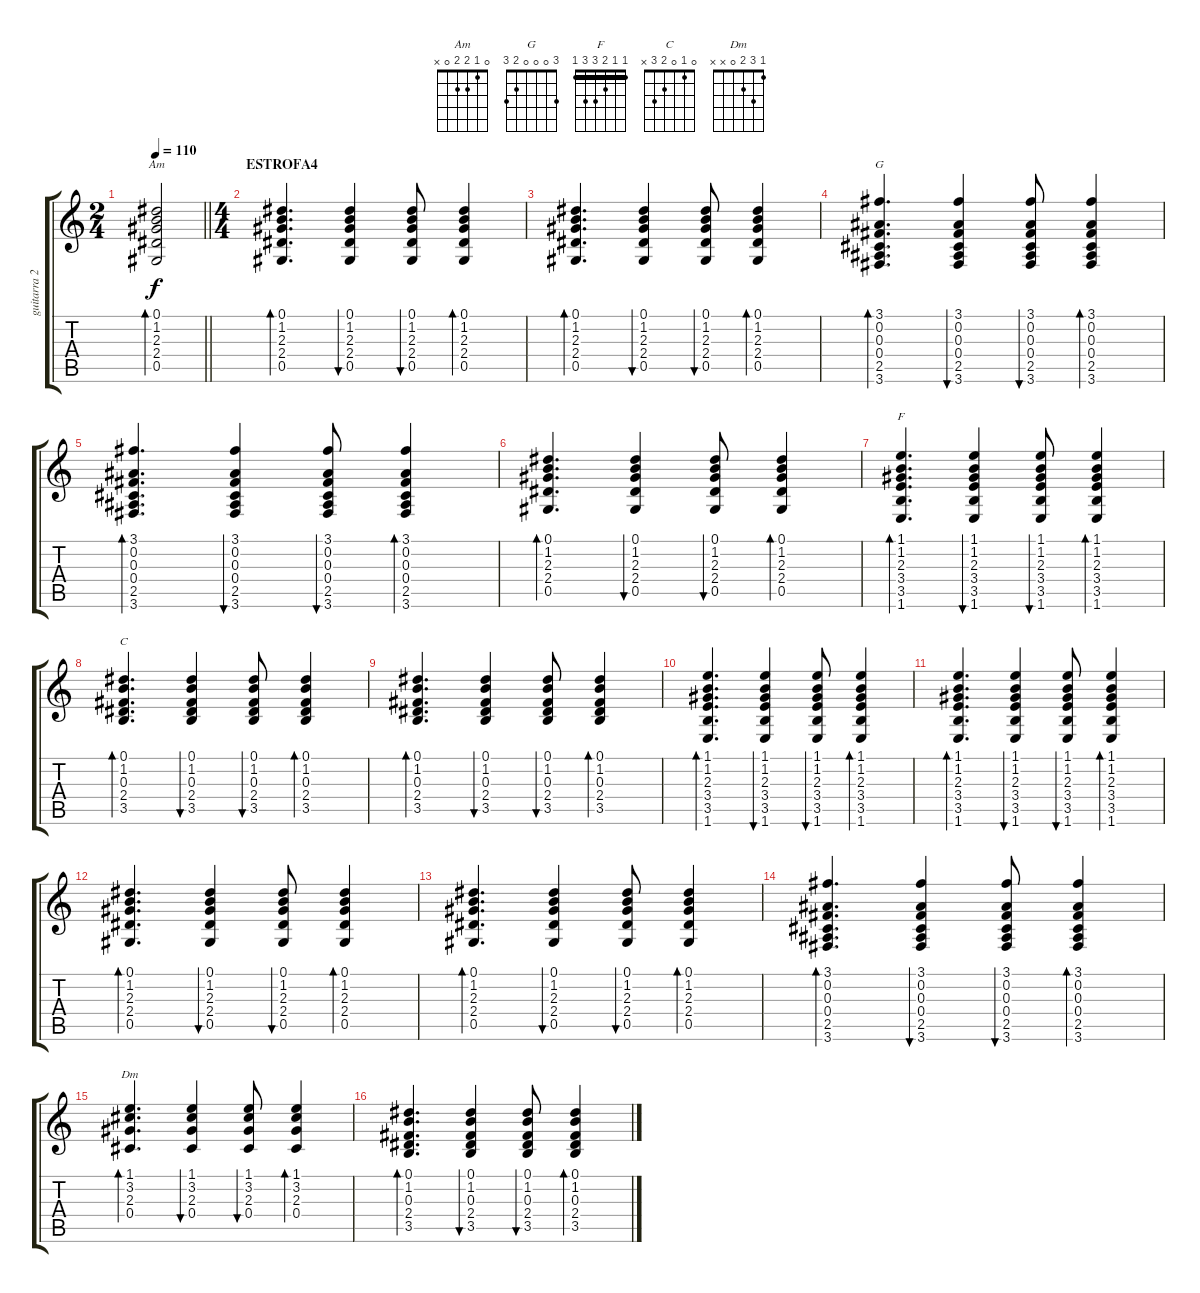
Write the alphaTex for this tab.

\track ("guitarra 2" "guitarra 2") {instrument acousticguitarsteel}
\staff {score tabs}
\tuning (Eb4 Bb3 Gb3 Db3 Ab2 Eb2) {hide}
\chord ("Am" 0 1 2 2 0 x)
\chord ("G" 3 0 0 0 2 3)
\chord ("F" 1 1 2 3 3 1) {barre 1}
\chord ("C" 0 1 0 2 3 x)
\chord ("Dm" 1 3 2 0 x x)
\ts (2 4)
\tempo 110
\clef g2
\barLineRight lightlight
\ks c
(0.1 1.2 2.3 2.4 0.5).2{bd 60 ch "Am" dy f} |
\ts (4 4)
\section ("" "ESTROFA4")
(0.1 1.2 2.3 2.4 0.5).4{d bd 60} (0.1 1.2 2.3 2.4 0.5).4{bu 60} (0.1 1.2 2.3 2.4 0.5).8{bu 60} (0.1 1.2 2.3 2.4 0.5).4{bd 60} |
(0.1 1.2 2.3 2.4 0.5).4{d bd 60} (0.1 1.2 2.3 2.4 0.5).4{bu 60} (0.1 1.2 2.3 2.4 0.5).8{bu 60} (0.1 1.2 2.3 2.4 0.5).4{bd 60} |
(3.1 0.2 0.3 0.4 2.5 3.6).4{d bd 60 ch "G"} (3.1 0.2 0.3 0.4 2.5 3.6).4{bu 60} (3.1 0.2 0.3 0.4 2.5 3.6).8{bu 60} (3.1 0.2 0.3 0.4 2.5 3.6).4{bd 60} |
(3.1 0.2 0.3 0.4 2.5 3.6).4{d bd 60} (3.1 0.2 0.3 0.4 2.5 3.6).4{bu 60} (3.1 0.2 0.3 0.4 2.5 3.6).8{bu 60} (3.1 0.2 0.3 0.4 2.5 3.6).4{bd 60} |
(0.1 1.2 2.3 2.4 0.5).4{d bd 60} (0.1 1.2 2.3 2.4 0.5).4{bu 60} (0.1 1.2 2.3 2.4 0.5).8{bu 60} (0.1 1.2 2.3 2.4 0.5).4{bd 60} |
(1.1 1.2 2.3 3.4 3.5 1.6).4{d bd 60 ch "F"} (1.1 1.2 2.3 3.4 3.5 1.6).4{bu 60} (1.1 1.2 2.3 3.4 3.5 1.6).8{bu 60} (1.1 1.2 2.3 3.4 3.5 1.6).4{bd 60} |
(0.1 1.2 0.3 2.4 3.5).4{d bd 60 ch "C"} (0.1 1.2 0.3 2.4 3.5).4{bu 60} (0.1 1.2 0.3 2.4 3.5).8{bu 60} (0.1 1.2 0.3 2.4 3.5).4{bd 60} |
(0.1 1.2 0.3 2.4 3.5).4{d bd 60} (0.1 1.2 0.3 2.4 3.5).4{bu 60} (0.1 1.2 0.3 2.4 3.5).8{bu 60} (0.1 1.2 0.3 2.4 3.5).4{bd 60} |
(1.1 1.2 2.3 3.4 3.5 1.6).4{d bd 60} (1.1 1.2 2.3 3.4 3.5 1.6).4{bu 60} (1.1 1.2 2.3 3.4 3.5 1.6).8{bu 60} (1.1 1.2 2.3 3.4 3.5 1.6).4{bd 60} |
(1.1 1.2 2.3 3.4 3.5 1.6).4{d bd 60} (1.1 1.2 2.3 3.4 3.5 1.6).4{bu 60} (1.1 1.2 2.3 3.4 3.5 1.6).8{bu 60} (1.1 1.2 2.3 3.4 3.5 1.6).4{bd 60} |
(0.1 1.2 2.3 2.4 0.5).4{d bd 60} (0.1 1.2 2.3 2.4 0.5).4{bu 60} (0.1 1.2 2.3 2.4 0.5).8{bu 60} (0.1 1.2 2.3 2.4 0.5).4{bd 60} |
(0.1 1.2 2.3 2.4 0.5).4{d bd 60} (0.1 1.2 2.3 2.4 0.5).4{bu 60} (0.1 1.2 2.3 2.4 0.5).8{bu 60} (0.1 1.2 2.3 2.4 0.5).4{bd 60} |
(3.1 0.2 0.3 0.4 2.5 3.6).4{d bd 60} (3.1 0.2 0.3 0.4 2.5 3.6).4{bu 60} (3.1 0.2 0.3 0.4 2.5 3.6).8{bu 60} (3.1 0.2 0.3 0.4 2.5 3.6).4{bd 60} |
(1.1 3.2 2.3 0.4).4{d bd 60 ch "Dm"} (1.1 3.2 2.3 0.4).4{bu 60} (1.1 3.2 2.3 0.4).8{bu 60} (1.1 3.2 2.3 0.4).4{bd 60} |
(0.1 1.2 0.3 2.4 3.5).4{d bd 60} (0.1 1.2 0.3 2.4 3.5).4{bu 60} (0.1 1.2 0.3 2.4 3.5).8{bu 60} (0.1 1.2 0.3 2.4 3.5).4{bd 60}
